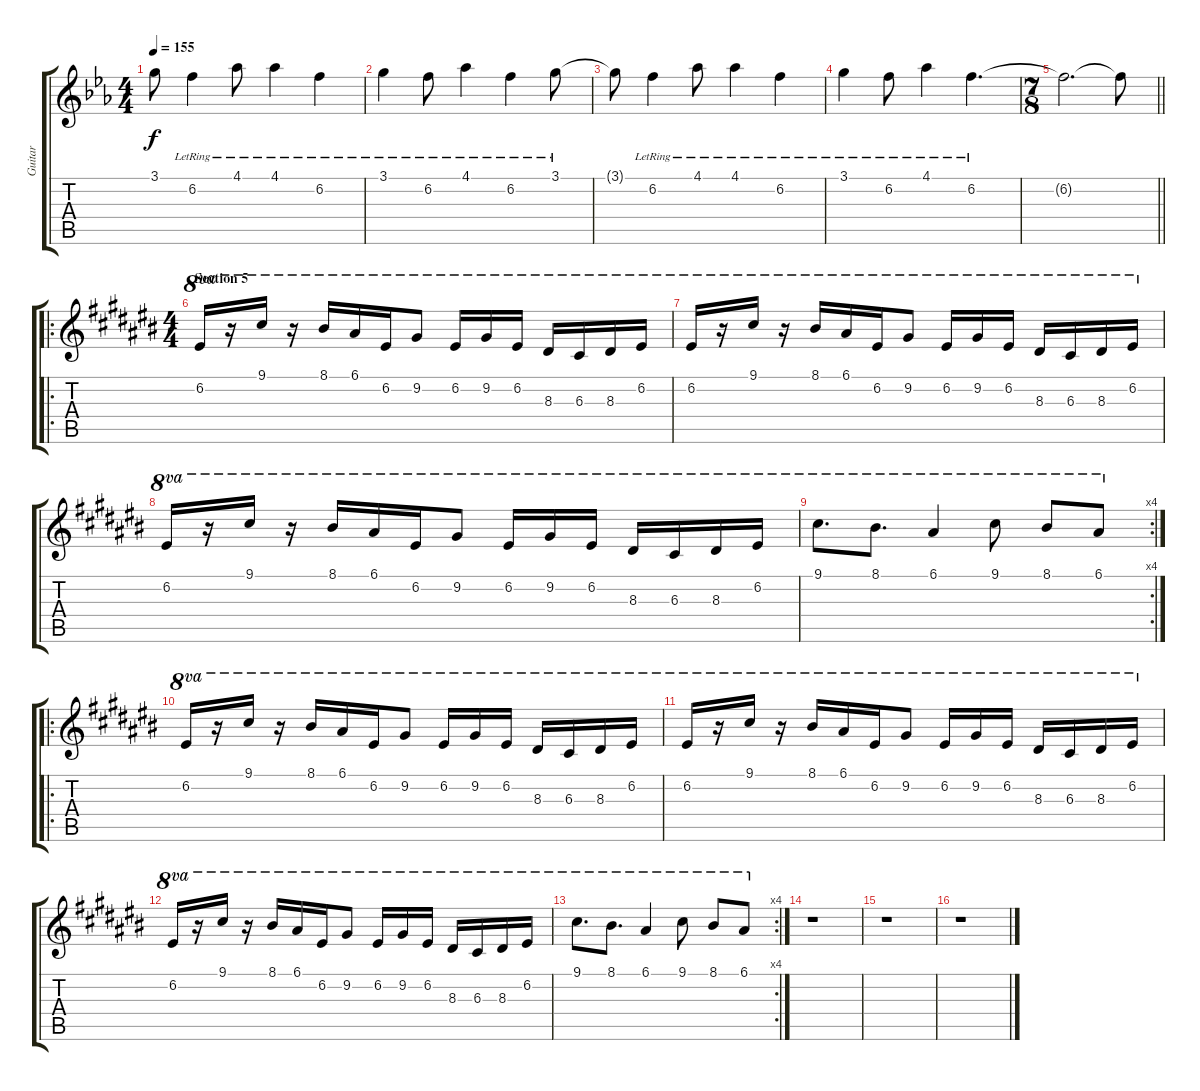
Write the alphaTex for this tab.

\track ("Guitar" "Guitar") {instrument electricguitarjazz}
\staff {score tabs}
\tuning (E4 B3 G3 D3 A2 E2) {hide}
\ts (4 4)
\tempo 155
\clef g2
\ks eb
3.1{t}.8{dy f} 6.2{lr}.4 4.1{lr}.8 4.1{lr}.4 6.2{lr}.4 |
3.1{lr}.4 6.2{lr}.8 4.1{lr}.4 6.2{lr}.4 3.1{lr}.8 |
3.1{t}.8 6.2{lr}.4 4.1{lr}.8 4.1{lr}.4 6.2{lr}.4 |
3.1{lr}.4 6.2{lr}.8 4.1{lr}.4 6.2{lr}.4{d} |
\ts (7 8)
\barLineRight lightlight
6.2{t}.2{d} 6.2{t}.8 |
\ro
\ts (4 4)
\section ("" "Section 5")
\ks c#
6.2.16{ot 8va instrument electricguitarjazz} r.16{ot 8va} 9.1.16{ot 8va} r.16{ot 8va} 8.1.16{ot 8va} 6.1.16{ot 8va} 6.2.16{ot 8va} 9.2.8{ot 8va} 6.2.16{ot 8va} 9.2.16{ot 8va} 6.2.16{ot 8va} 8.3.16{ot 8va} 6.3.16{ot 8va} 8.3.16{ot 8va} 6.2.16{ot 8va} |
6.2.16{ot 8va} r.16{ot 8va} 9.1.16{ot 8va} r.16{ot 8va} 8.1.16{ot 8va} 6.1.16{ot 8va} 6.2.16{ot 8va} 9.2.8{ot 8va} 6.2.16{ot 8va} 9.2.16{ot 8va} 6.2.16{ot 8va} 8.3.16{ot 8va} 6.3.16{ot 8va} 8.3.16{ot 8va} 6.2.16{ot 8va} |
6.2.16{ot 8va} r.16{ot 8va} 9.1.16{ot 8va} r.16{ot 8va} 8.1.16{ot 8va} 6.1.16{ot 8va} 6.2.16{ot 8va} 9.2.8{ot 8va} 6.2.16{ot 8va} 9.2.16{ot 8va} 6.2.16{ot 8va} 8.3.16{ot 8va} 6.3.16{ot 8va} 8.3.16{ot 8va} 6.2.16{ot 8va} |
\rc 4
9.1.8{d ot 8va} 8.1.8{d ot 8va} 6.1.4{ot 8va} 9.1.8{ot 8va} 8.1.8{ot 8va} 6.1.8{ot 8va} |
\ro
6.2.16{ot 8va} r.16{ot 8va} 9.1.16{ot 8va} r.16{ot 8va} 8.1.16{ot 8va} 6.1.16{ot 8va} 6.2.16{ot 8va} 9.2.8{ot 8va} 6.2.16{ot 8va} 9.2.16{ot 8va} 6.2.16{ot 8va} 8.3.16{ot 8va} 6.3.16{ot 8va} 8.3.16{ot 8va} 6.2.16{ot 8va} |
6.2.16{ot 8va} r.16{ot 8va} 9.1.16{ot 8va} r.16{ot 8va} 8.1.16{ot 8va} 6.1.16{ot 8va} 6.2.16{ot 8va} 9.2.8{ot 8va} 6.2.16{ot 8va} 9.2.16{ot 8va} 6.2.16{ot 8va} 8.3.16{ot 8va} 6.3.16{ot 8va} 8.3.16{ot 8va} 6.2.16{ot 8va} |
6.2.16{ot 8va} r.16{ot 8va} 9.1.16{ot 8va} r.16{ot 8va} 8.1.16{ot 8va} 6.1.16{ot 8va} 6.2.16{ot 8va} 9.2.8{ot 8va} 6.2.16{ot 8va} 9.2.16{ot 8va} 6.2.16{ot 8va} 8.3.16{ot 8va} 6.3.16{ot 8va} 8.3.16{ot 8va} 6.2.16{ot 8va} |
\rc 4
9.1.8{d ot 8va} 8.1.8{d ot 8va} 6.1.4{ot 8va} 9.1.8{ot 8va} 8.1.8{ot 8va} 6.1.8{ot 8va} |
r.1 |
r.1 |
r.1
